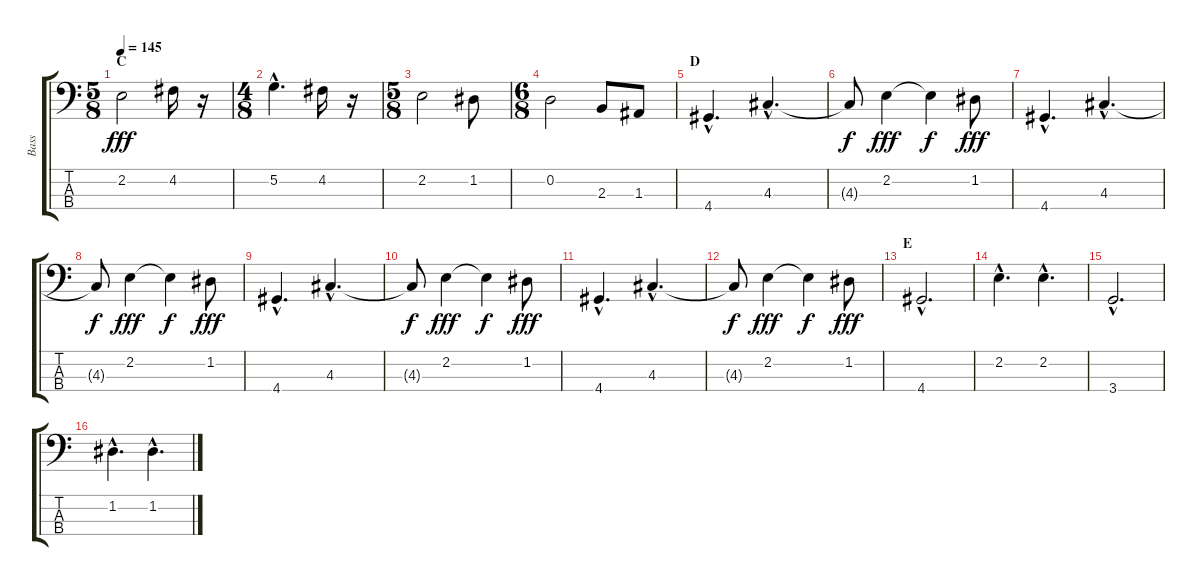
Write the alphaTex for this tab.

\track ("Bass" "Bass") {instrument electricbassfinger}
\staff {score tabs}
\tuning (G2 D2 A1 E1) {hide}
\ts (5 8)
\section ("" "C")
\tempo 145
\clef f4
\ks c
2.2.2{dy fff} 4.2.16 r.16 |
\ts (4 8)
5.2{hac}.4{d} 4.2.16 r.16 |
\ts (5 8)
2.2.2 1.2.8 |
\ts (6 8)
0.2.2 2.3.8 1.3.8 |
\section ("" "D")
4.4{hac}.4{d} 4.3{hac}.4{d} |
4.3{t}.8{dy f} 2.2.4{dy fff} 2.2{t}.4{dy f} 1.2.8{dy fff} |
4.4{hac}.4{d} 4.3{hac}.4{d} |
4.3{t}.8{dy f} 2.2.4{dy fff} 2.2{t}.4{dy f} 1.2.8{dy fff} |
4.4{hac}.4{d} 4.3{hac}.4{d} |
4.3{t}.8{dy f} 2.2.4{dy fff} 2.2{t}.4{dy f} 1.2.8{dy fff} |
4.4{hac}.4{d} 4.3{hac}.4{d} |
4.3{t}.8{dy f} 2.2.4{dy fff} 2.2{t}.4{dy f} 1.2.8{dy fff} |
\section ("" "E")
4.4{hac}.2{d} |
2.2{hac}.4{d} 2.2{hac}.4{d} |
3.4{hac}.2{d} |
1.2{hac}.4{d} 1.2{hac}.4{d}
